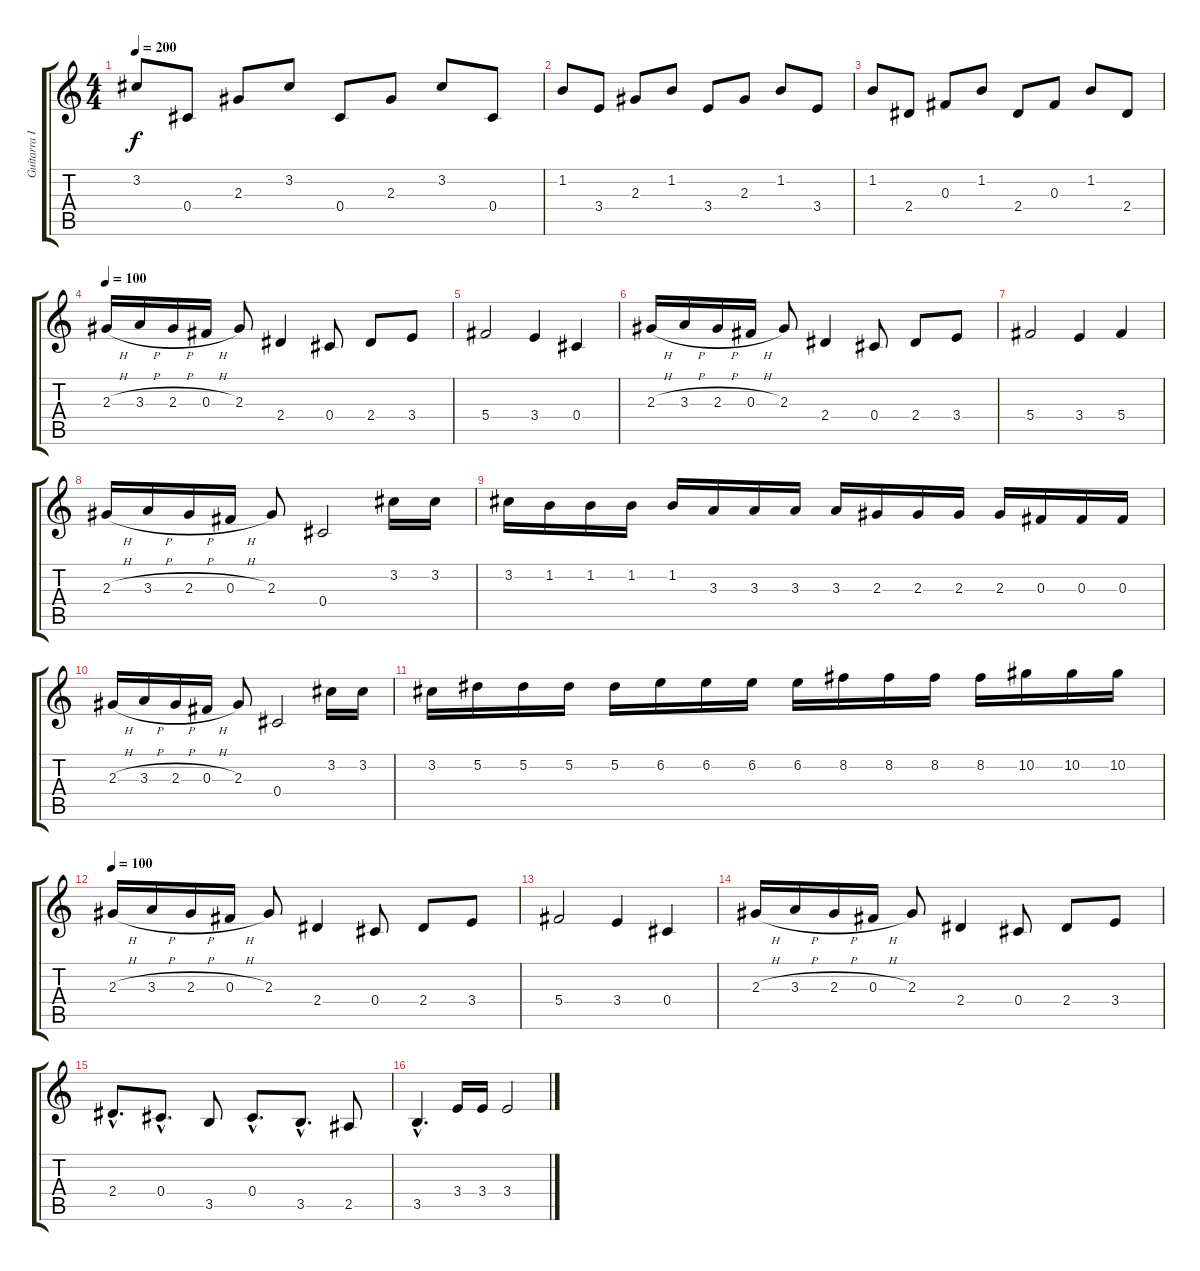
\track ("Guitarra I" "Guitarra I") {instrument distortionguitar}
\staff {score tabs}
\tuning (Eb4 Bb3 Gb3 Db3 Ab2 Eb2) {hide}
\ts (4 4)
\tempo 200
\clef g2
\ks c
3.2.8{dy f} 0.4.8 2.3.8 3.2.8 0.4.8 2.3.8 3.2.8 0.4.8 |
1.2.8 3.4.8 2.3.8 1.2.8 3.4.8 2.3.8 1.2.8 3.4.8 |
1.2.8 2.4.8 0.3.8 1.2.8 2.4.8 0.3.8 1.2.8 2.4.8 |
\tempo 100
2.3{h}.16 3.3{h}.16 2.3{h}.16 0.3{h}.16 2.3.8 2.4.4 0.4.8 2.4.8 3.4.8 |
5.4.2 3.4.4 0.4.4 |
2.3{h}.16 3.3{h}.16 2.3{h}.16 0.3{h}.16 2.3.8 2.4.4 0.4.8 2.4.8 3.4.8 |
5.4.2 3.4.4 5.4.4 |
2.3{h}.16 3.3{h}.16 2.3{h}.16 0.3{h}.16 2.3.8 0.4.2 3.2.16 3.2.16 |
3.2.16 1.2.16 1.2.16 1.2.16 1.2.16 3.3.16 3.3.16 3.3.16 3.3.16 2.3.16 2.3.16 2.3.16 2.3.16 0.3.16 0.3.16 0.3.16 |
2.3{h}.16 3.3{h}.16 2.3{h}.16 0.3{h}.16 2.3.8 0.4.2 3.2.16 3.2.16 |
3.2.16 5.2.16 5.2.16 5.2.16 5.2.16 6.2.16 6.2.16 6.2.16 6.2.16 8.2.16 8.2.16 8.2.16 8.2.16 10.2.16 10.2.16 10.2.16 |
\tempo 100
2.3{h}.16 3.3{h}.16 2.3{h}.16 0.3{h}.16 2.3.8 2.4.4 0.4.8 2.4.8 3.4.8 |
5.4.2 3.4.4 0.4.4 |
2.3{h}.16 3.3{h}.16 2.3{h}.16 0.3{h}.16 2.3.8 2.4.4 0.4.8 2.4.8 3.4.8 |
2.4{hac}.8{d} 0.4{hac}.8{d} 3.5.8 0.4{hac}.8{d} 3.5{hac}.8{d} 2.5.8 |
3.5{hac}.4{d} 3.4.16 3.4.16 3.4.2
